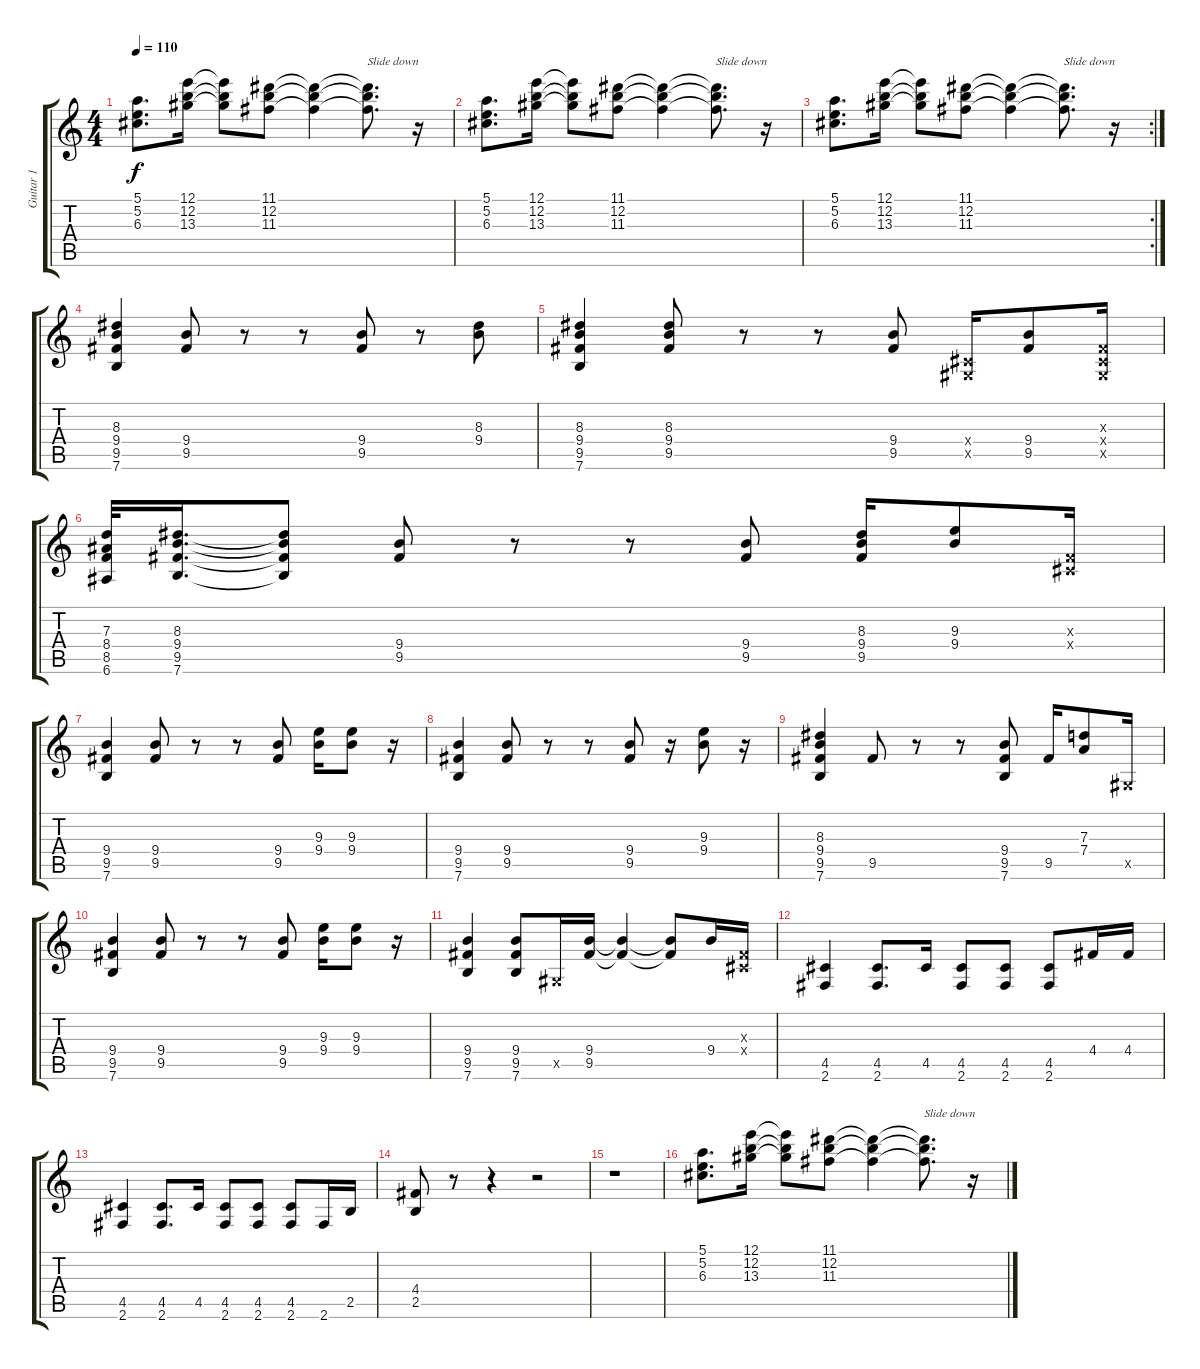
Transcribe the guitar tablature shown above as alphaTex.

\track ("Guitar 1" "Guitar 1") {instrument overdrivenguitar}
\staff {score tabs}
\tuning (E4 B3 G3 D3 A2 E2) {hide}
\ts (4 4)
\tempo 110
\clef g2
\ks c
(5.1 5.2 6.3).8{d dy f} (12.1 12.2 13.3).16 (12.1{t} 12.2{t} 13.3{t}).8 (11.1 12.2 11.3).8 (11.1{t} 12.2{t} 11.3{t}).4 (11.1{t} 12.2{t} 11.3{t}).8{d txt "Slide down"} r.16 |
(5.1 5.2 6.3).8{d} (12.1 12.2 13.3).16 (12.1{t} 12.2{t} 13.3{t}).8 (11.1 12.2 11.3).8 (11.1{t} 12.2{t} 11.3{t}).4 (11.1{t} 12.2{t} 11.3{t}).8{d txt "Slide down"} r.16 |
\rc 2
(5.1 5.2 6.3).8{d} (12.1 12.2 13.3).16 (12.1{t} 12.2{t} 13.3{t}).8 (11.1 12.2 11.3).8 (11.1{t} 12.2{t} 11.3{t}).4 (11.1{t} 12.2{t} 11.3{t}).8{d txt "Slide down"} r.16 |
(8.3 9.4 9.5 7.6).4 (9.4 9.5).8 r.8 r.8 (9.4 9.5).8 r.8 (8.3 9.4).8 |
(8.3 9.4 9.5 7.6).4 (8.3 9.4 9.5).8 r.8 r.8 (9.4 9.5).8 (-1.4{x} -1.5{x}).16 (9.4 9.5).8 (-1.3{x} -1.4{x} -1.5{x}).16 |
(7.3 8.4 8.5 6.6).32 (8.3 9.4 9.5 7.6).16{d} (8.3{t} 9.4{t} 9.5{t} 7.6{t}).8 (9.4 9.5).8 r.8 r.8 (9.4 9.5).8 (8.3 9.4 9.5).16 (9.3 9.4).8 (-1.3{x} -1.4{x}).16 |
(9.4 9.5 7.6).4 (9.4 9.5).8 r.8 r.8 (9.4 9.5).8 (9.3 9.4).16 (9.3 9.4).8 r.16 |
(9.4 9.5 7.6).4 (9.4 9.5).8 r.8 r.8 (9.4 9.5).8 r.16 (9.3 9.4).8 r.16 |
(8.3 9.4 9.5 7.6).4 9.5.8 r.8 r.8 (9.4 9.5 7.6).8 9.5.16 (7.3 7.4).8 -1.5{x}.16 |
(9.4 9.5 7.6).4 (9.4 9.5).8 r.8 r.8 (9.4 9.5).8 (9.3 9.4).16 (9.3 9.4).8 r.16 |
(9.4 9.5 7.6).4 (9.4 9.5 7.6).8 -1.5{x}.16 (9.4 9.5).16 (9.4{t} 9.5{t}).4 (9.4{t} 9.5{t}).8 9.4.16 (-1.3{x} -1.4{x}).16 |
(4.5 2.6).4 (4.5 2.6).8{d} 4.5.16 (4.5 2.6).8 (4.5 2.6).8 (4.5 2.6).8 4.4.16 4.4.16 |
(4.5 2.6).4 (4.5 2.6).8{d} 4.5.16 (4.5 2.6).8 (4.5 2.6).8 (4.5 2.6).8 2.6.16 2.5.16 |
(4.4 2.5).8 r.8 r.4 r.2 |
r.1 |
(5.1 5.2 6.3).8{d} (12.1 12.2 13.3).16 (12.1{t} 12.2{t} 13.3{t}).8 (11.1 12.2 11.3).8 (11.1{t} 12.2{t} 11.3{t}).4 (11.1{t} 12.2{t} 11.3{t}).8{d txt "Slide down"} r.16
